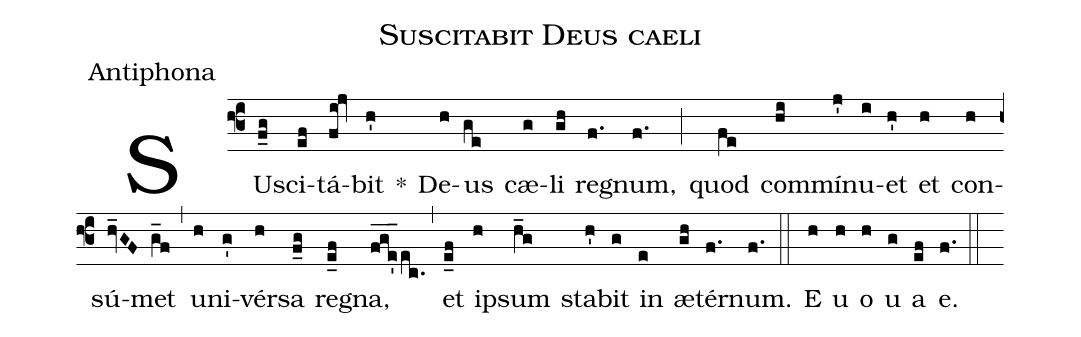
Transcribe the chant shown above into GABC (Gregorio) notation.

name:Suscitabit Deus caeli;
office-part:Antiphona;
%%
(f3) SU(f_g)sci(ef)tá(fi!jv)bit(h') *() De(h)us(ge) cæ(g)li(gh) re(f.)gnum,(f.) (;) quod(fe) com(hi)mí(j')nu(i)et(h') et(h) con(h)sú(hv_GF)met(g_f) (,) u(h)ni(g')vér(h)sa(f_g) re(e_f)gna,(fge'___ec.) (,) et(e_f) i(h)psum(h_g) sta(h')bit(g) in(e) æ(gh)tér(f.)num.(f.) (::) E(h) u(h) o(h) u(g) a(ef) e.(f.) (::)
